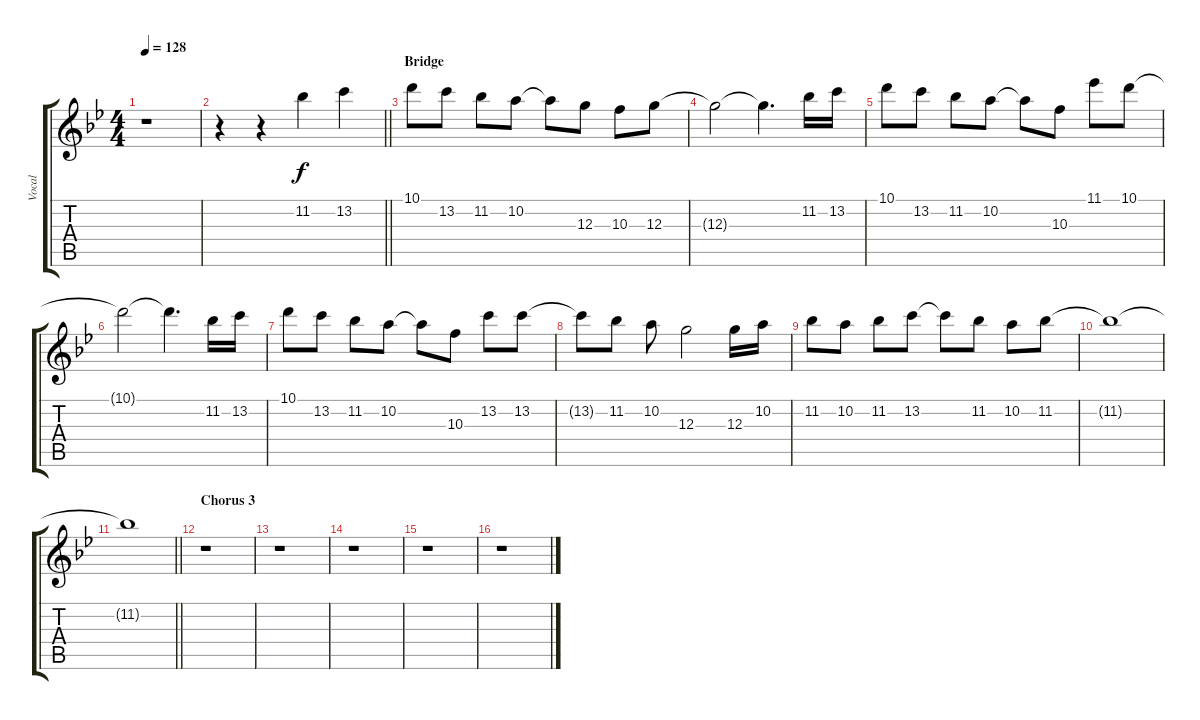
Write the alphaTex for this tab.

\track ("Vocal" "Vocal") {instrument acousticguitarsteel}
\staff {score tabs}
\tuning (E4 B3 G3 D3 A2 E2) {hide}
\ts (4 4)
\tempo 128
\clef g2
\ks bb
r.1{dy f} |
\barLineRight lightlight
r.4 r.4 11.2.4 13.2.4 |
\section ("" "Bridge")
10.1.8 13.2.8 11.2.8 10.2.8 10.2{t}.8 12.3.8 10.3.8 12.3.8 |
12.3{t}.2 12.3{t}.4{d} 11.2.16 13.2.16 |
10.1.8 13.2.8 11.2.8 10.2.8 10.2{t}.8 10.3.8 11.1.8 10.1.8 |
10.1{t}.2 10.1{t}.4{d} 11.2.16 13.2.16 |
10.1.8 13.2.8 11.2.8 10.2.8 10.2{t}.8 10.3.8 13.2.8 13.2.8 |
13.2{t}.8 11.2.8 10.2.8 12.3.2 12.3.16 10.2.16 |
11.2.8 10.2.8 11.2.8 13.2.8 13.2{t}.8 11.2.8 10.2.8 11.2.8 |
11.2{t}.1 |
\barLineRight lightlight
11.2{t}.1 |
\section ("" "Chorus 3")
r.1 |
r.1 |
r.1 |
r.1 |
r.1
